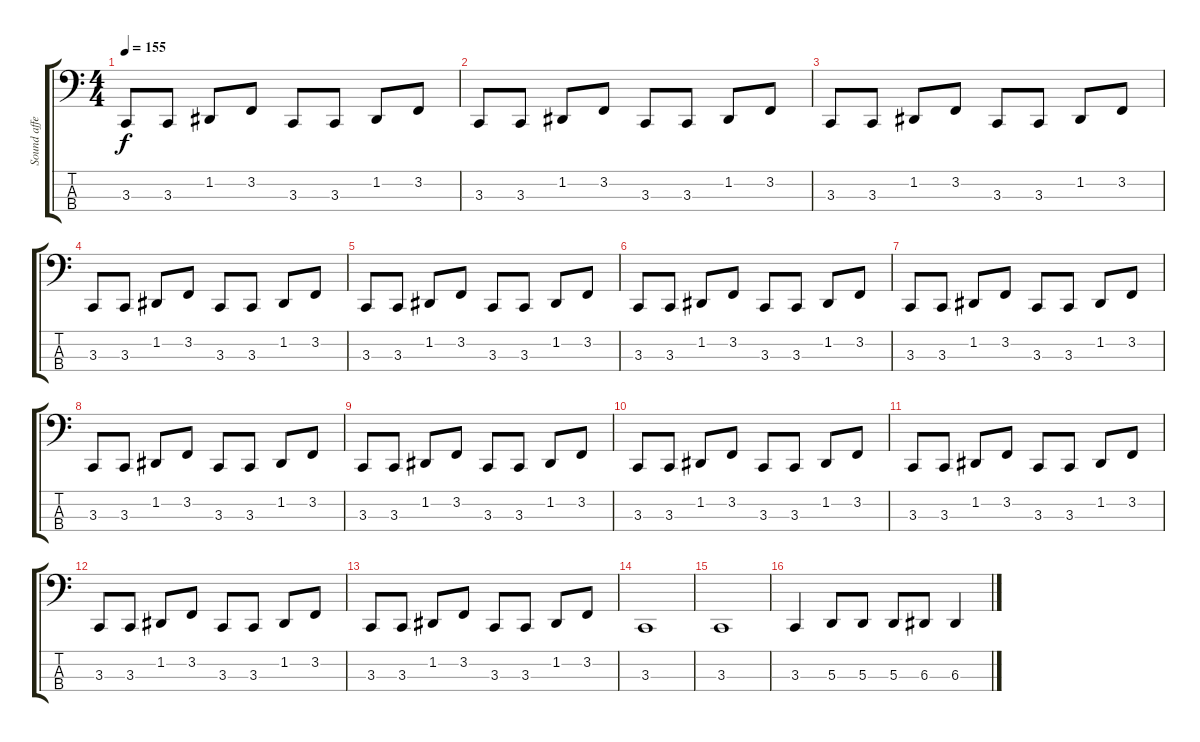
\track ("Sound affects (Antony)" "Sound affe") {instrument fx4atmosphere}
\staff {score tabs}
\tuning (G2 D2 A1 E1) {hide}
\ts (4 4)
\tempo 155
\clef f4
\ks c
3.3.8{dy f instrument fx4atmosphere} 3.3.8 1.2.8 3.2.8 3.3.8 3.3.8 1.2.8 3.2.8 |
3.3.8 3.3.8 1.2.8 3.2.8 3.3.8 3.3.8 1.2.8 3.2.8 |
3.3.8 3.3.8 1.2.8 3.2.8 3.3.8 3.3.8 1.2.8 3.2.8 |
3.3.8 3.3.8 1.2.8 3.2.8 3.3.8 3.3.8 1.2.8 3.2.8 |
3.3.8 3.3.8 1.2.8 3.2.8 3.3.8 3.3.8 1.2.8 3.2.8 |
3.3.8 3.3.8 1.2.8 3.2.8 3.3.8 3.3.8 1.2.8 3.2.8 |
3.3.8 3.3.8 1.2.8 3.2.8 3.3.8 3.3.8 1.2.8 3.2.8 |
3.3.8 3.3.8 1.2.8 3.2.8 3.3.8 3.3.8 1.2.8 3.2.8 |
3.3.8 3.3.8 1.2.8 3.2.8 3.3.8 3.3.8 1.2.8 3.2.8 |
3.3.8 3.3.8 1.2.8 3.2.8 3.3.8 3.3.8 1.2.8 3.2.8 |
3.3.8 3.3.8 1.2.8 3.2.8 3.3.8 3.3.8 1.2.8 3.2.8 |
3.3.8 3.3.8 1.2.8 3.2.8 3.3.8 3.3.8 1.2.8 3.2.8 |
3.3.8 3.3.8 1.2.8 3.2.8 3.3.8 3.3.8 1.2.8 3.2.8 |
3.3.1 |
3.3.1 |
3.3.4 5.3.8 5.3.8 5.3.8 6.3.8 6.3.4
